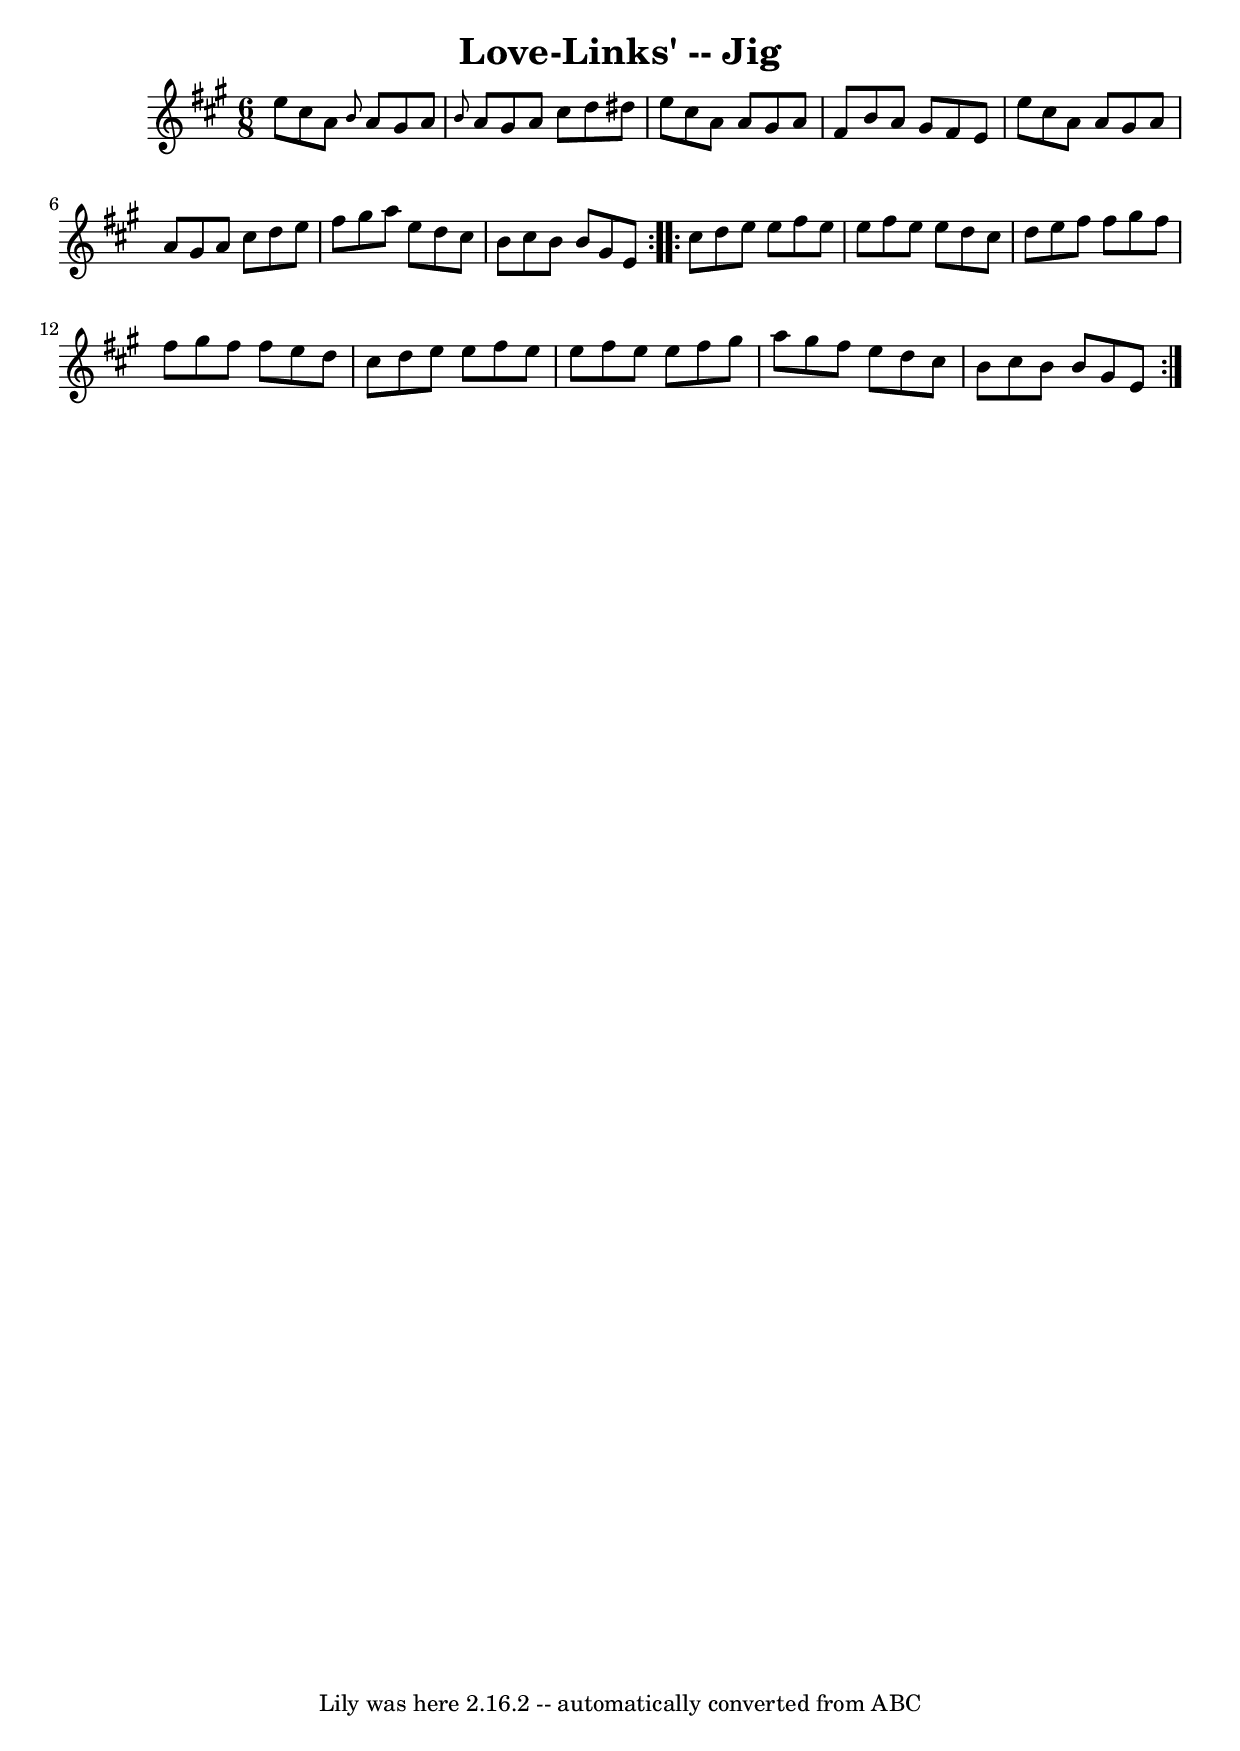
\version "2.7.40"
\include "Mammoth.ily"
\header {
	%% book = "Ryan's Mammoth Collection"
	crossRefNumber = "1"
	footnotes = ""
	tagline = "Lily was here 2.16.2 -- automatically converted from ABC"
	title = "Love-Links' -- Jig"
}
voicedefault =  {
\set Score.defaultBarType = "empty"

\repeat volta 2 {
\time 6/8 \key a \major e''8 cis''8 a'8  \grace { b'8  } a'8    
gis'8 a'8  |
 \grace { b'8  } a'8 gis'8 a'8 cis''8    
d''8 dis''8  |
 e''8 cis''8 a'8 a'8 gis'8 a'8  
|
 fis'8 b'8 a'8 gis'8 fis'8 e'8  |
 e''8    
cis''8 a'8 a'8 gis'8 a'8  |
 a'8 gis'8 a'8 cis''8  
 d''8 e''8  |
 fis''8 gis''8 a''8 e''8 d''8 cis''8  
|
 b'8 cis''8 b'8 b'8 gis'8 e'8  } \repeat volta 2 {     
cis''8 d''8 e''8 e''8 fis''8 e''8  |
 e''8 fis''8    
e''8 e''8 d''8 cis''8  |
 d''8 e''8 fis''8 fis''8    
gis''8 fis''8  |
 fis''8 gis''8 fis''8 fis''8 e''8    
d''8  |
 cis''8 d''8 e''8 e''8 fis''8 e''8  |
   
e''8 fis''8 e''8 e''8 fis''8 gis''8  |
 a''8 gis''8   
 fis''8 e''8 d''8 cis''8  |
 b'8 cis''8 b'8 b'8    
gis'8 e'8  }   
}

\score{
    <<

	\context Staff="default"
	{
	    \voicedefault 
	}

    >>
	\layout {
	}
	\midi {}
}
